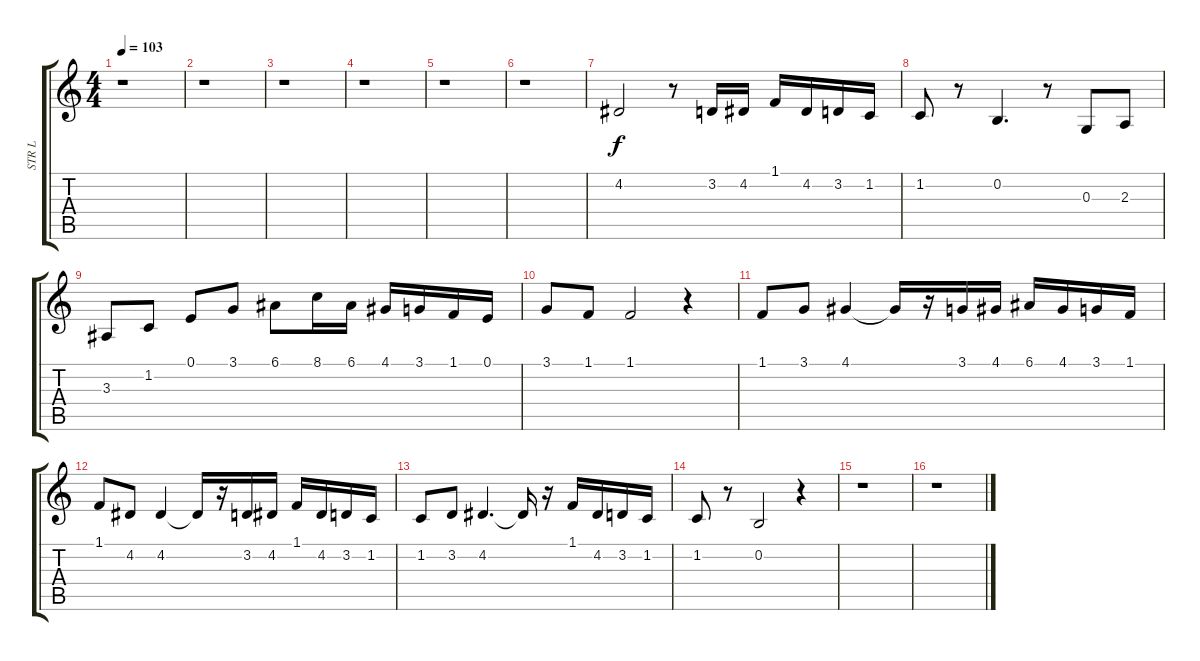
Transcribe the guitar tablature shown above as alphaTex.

\track ("STR L" "STR L") {instrument violin}
\staff {score tabs}
\tuning (E4 B3 G3 D3 A2 E2) {hide}
\ts (4 4)
\tempo 103
\clef g2
\ks c
r.1{dy f} |
r.1 |
r.1 |
r.1 |
r.1 |
r.1 |
4.2.2 r.8 3.2.16 4.2.16 1.1.16 4.2.16 3.2.16 1.2.16 |
1.2.8 r.8 0.2.4{d} r.8 0.3.8 2.3.8 |
3.3.8 1.2.8 0.1.8 3.1.8 6.1.8 8.1.16 6.1.16 4.1.16 3.1.16 1.1.16 0.1.16 |
3.1.8 1.1.8 1.1.2 r.4 |
1.1.8 3.1.8 4.1.4 4.1{t}.16 r.16 3.1.16 4.1.16 6.1.16 4.1.16 3.1.16 1.1.16 |
1.1.8 4.2.8 4.2.4 4.2{t}.16 r.16 3.2.16 4.2.16 1.1.16 4.2.16 3.2.16 1.2.16 |
1.2.8 3.2.8 4.2.4{d} 4.2{t}.16 r.16 1.1.16 4.2.16 3.2.16 1.2.16 |
1.2.8 r.8 0.2.2 r.4 |
r.1 |
r.1
